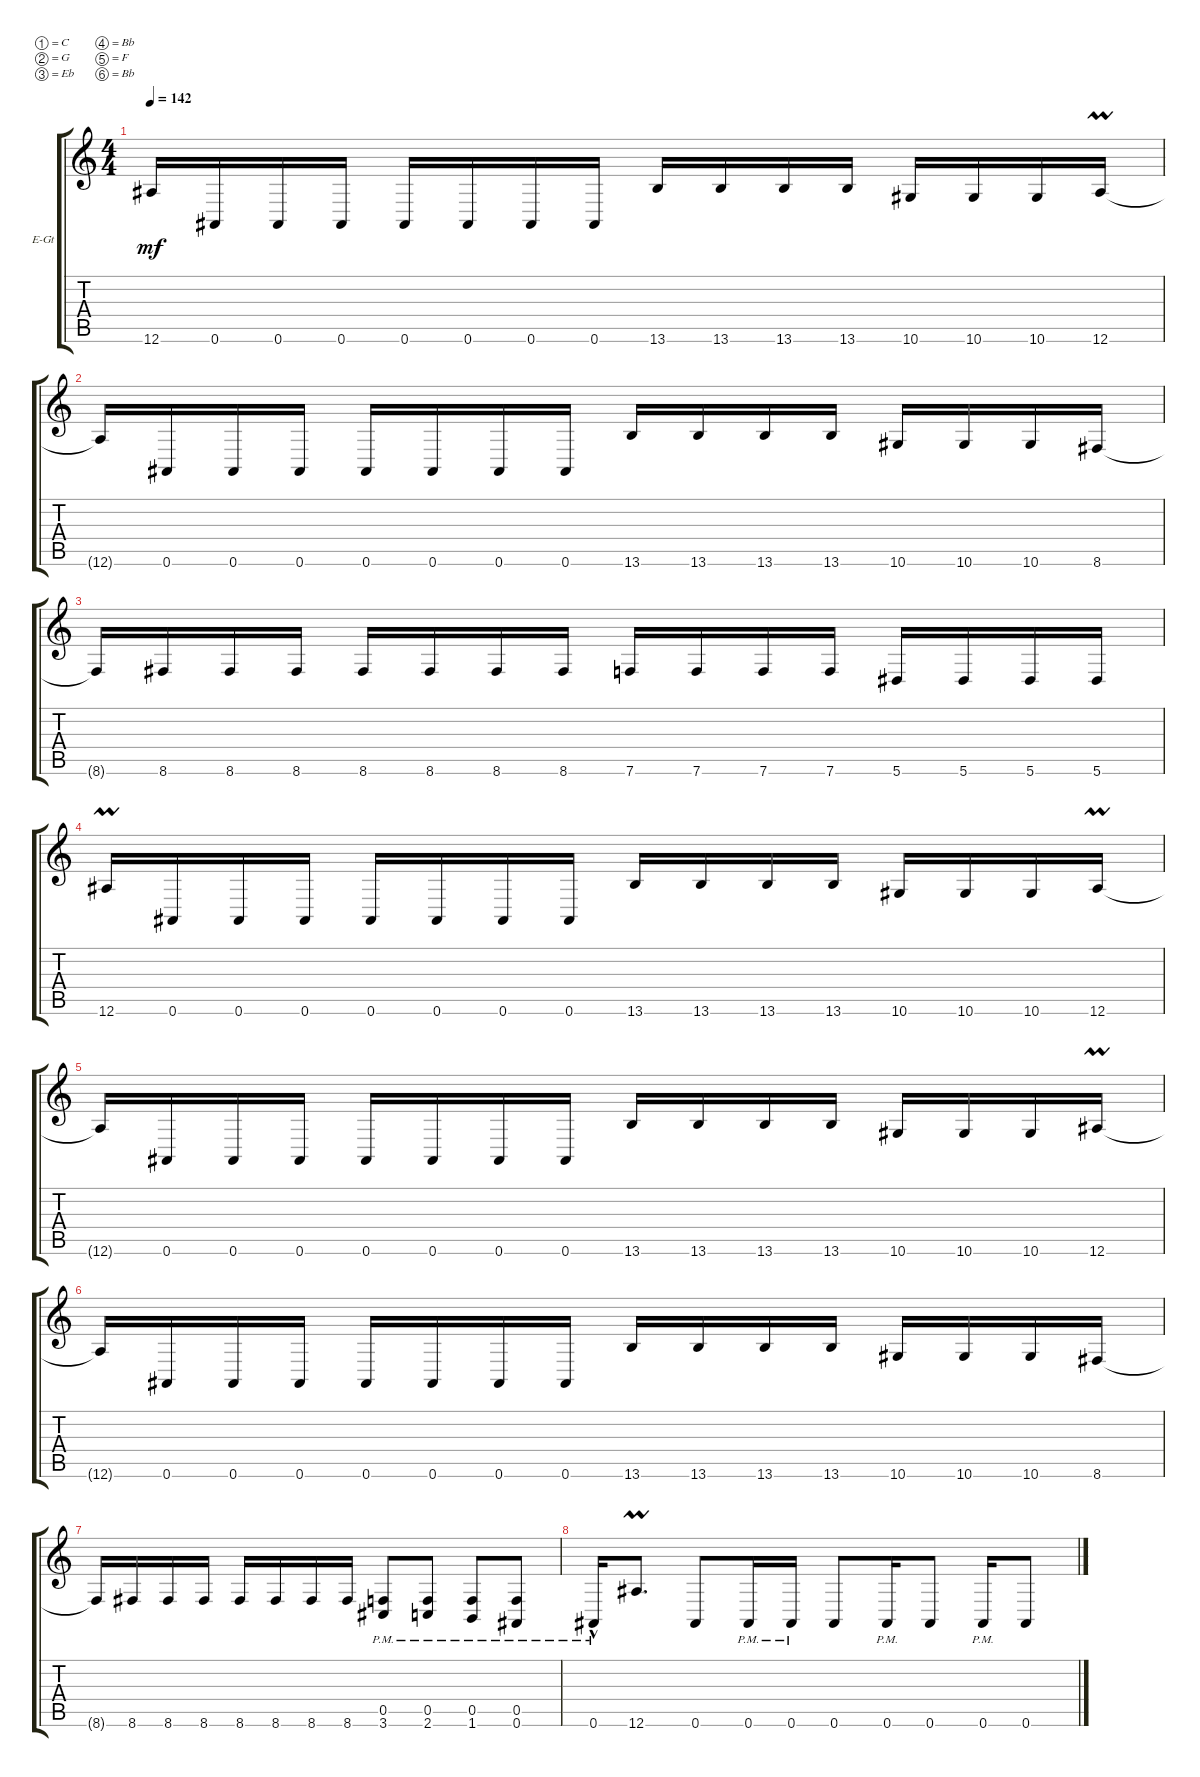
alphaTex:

\defaultSystemsLayout 4
\bracketExtendMode groupsimilarinstruments
\firstSystemTrackNameOrientation horizontal
\otherSystemsTrackNameOrientation horizontal
\track ("Guitar 2" "E-Gt") {instrument distortionguitar}
\staff {score tabs}
\tuning (C4 G3 Eb3 Bb2 F2 Bb1)
\ts (4 4)
\tempo 142
\clef g2
\scale
0.333333
\ks c
12.6{t}.16{dy mf} 0.6.16 0.6.16 0.6.16 0.6.16 0.6.16 0.6.16 0.6.16 13.6.16 13.6.16 13.6.16 13.6.16 10.6.16 10.6.16 10.6.16 12.6{umordent}.16 |
\scale
0.333333 12.6{t}.16 0.6.16 0.6.16 0.6.16 0.6.16 0.6.16 0.6.16 0.6.16 13.6.16 13.6.16 13.6.16 13.6.16 10.6.16 10.6.16 10.6.16 8.6.16 |
\scale
0.333333 8.6{t}.16 8.6.16 8.6.16 8.6.16 8.6.16 8.6.16 8.6.16 8.6.16 7.6.16 7.6.16 7.6.16 7.6.16 5.6.16 5.6.16 5.6.16 5.6.16 |
\scale
0.333333 12.6{umordent}.16 0.6.16 0.6.16 0.6.16 0.6.16 0.6.16 0.6.16 0.6.16 13.6.16 13.6.16 13.6.16 13.6.16 10.6.16 10.6.16 10.6.16 12.6{umordent}.16 |
\scale
0.333333 12.6{t}.16 0.6.16 0.6.16 0.6.16 0.6.16 0.6.16 0.6.16 0.6.16 13.6.16 13.6.16 13.6.16 13.6.16 10.6.16 10.6.16 10.6.16 12.6{umordent}.16 |
\scale
0.333333 12.6{t}.16 0.6.16 0.6.16 0.6.16 0.6.16 0.6.16 0.6.16 0.6.16 13.6.16 13.6.16 13.6.16 13.6.16 10.6.16 10.6.16 10.6.16 8.6.16 |
\scale
0.333333 8.6{t}.16 8.6.16 8.6.16 8.6.16 8.6.16 8.6.16 8.6.16 8.6.16 (3.6{pm} 0.5{pm}).8 (2.6{pm} 0.5{pm}).8 (0.5{pm} 1.6{pm}).8 (0.5{pm} 0.6{pm}).8 |
\scale
0.333333 0.6{hac pm}.16 12.6{umordent}.8{d} 0.6.8 0.6{pm}.16 0.6{pm}.16 0.6.8 0.6{pm}.16 0.6.8 0.6{pm}.16 0.6.8
